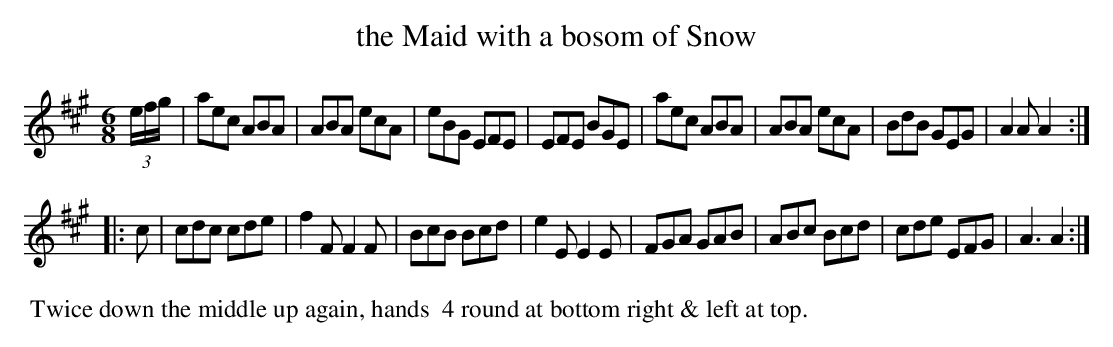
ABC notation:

X:1
T: the Maid with a bosom of Snow
M: 6/8
L: 1/8
K: A
(3e/f/g/ |\
aec ABA | ABA ecA | eBG EFE | EFE BGE |\
aec ABA | ABA ecA | BdB GEG | A2A A2 :|
|: c |\
cdc cde | f2F F2F | BcB Bcd | e2E E2E |\
FGA GAB | ABc Bcd | cde EFG | A3  A2 :|
